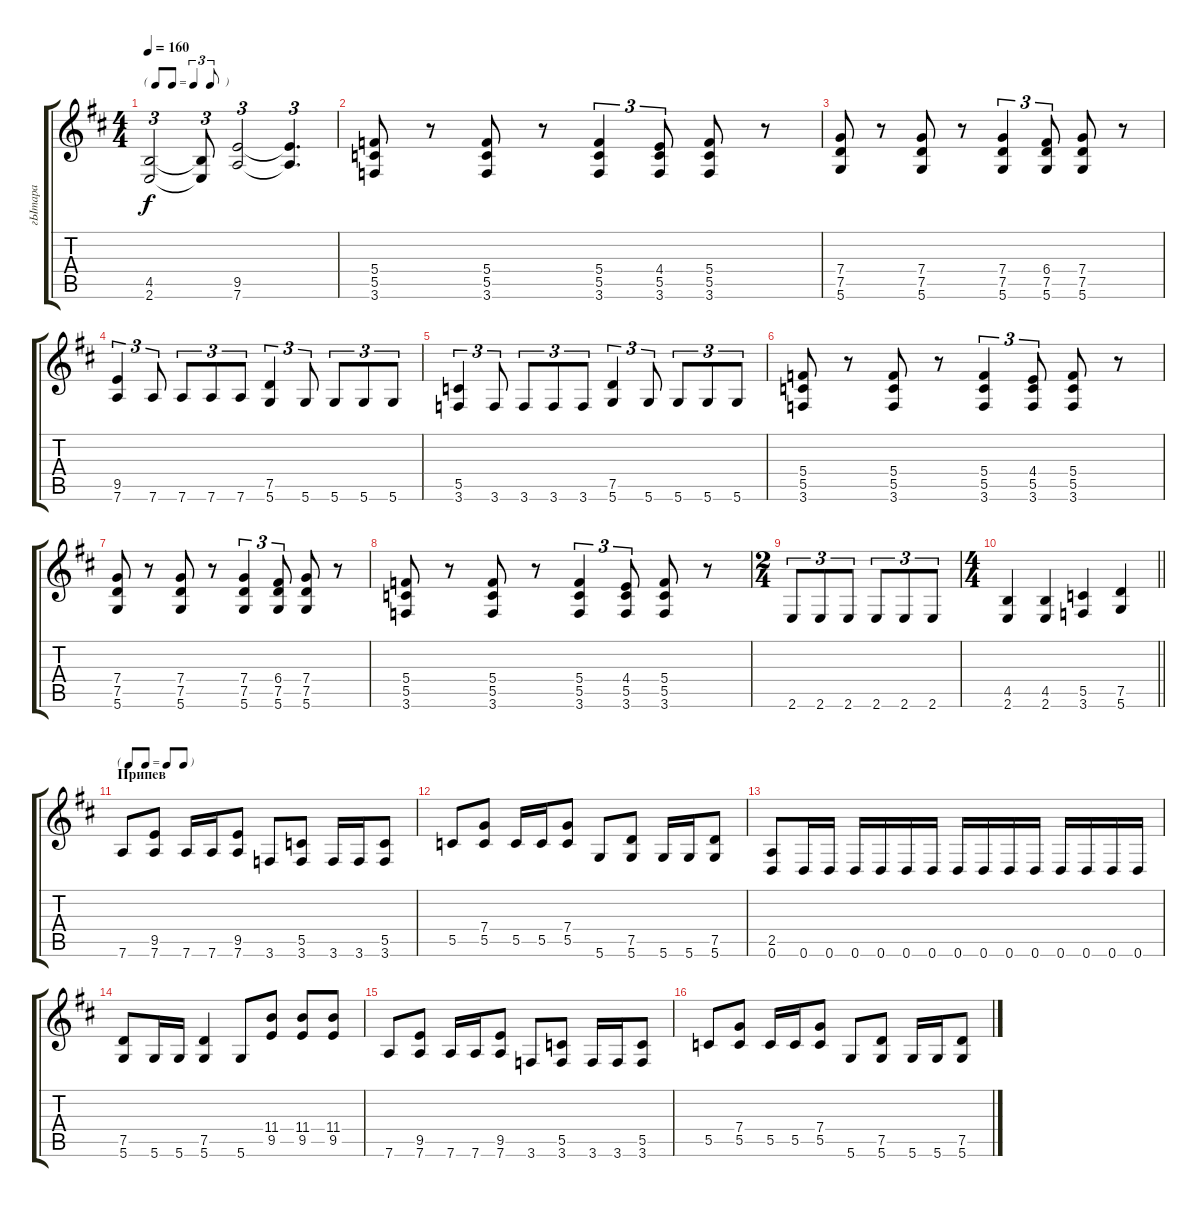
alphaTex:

\track ("гЫтара" "гЫтара") {instrument distortionguitar}
\staff {score tabs}
\tuning (D4 A3 F3 C3 G2 D2) {hide}
\ts (4 4)
\tf triplet8th
\tempo 160
\clef g2
\ks bminor
(4.5 2.6).2{tu (3 2) dy f} (4.5{t} 2.6{t}).8{tu (3 2)} (9.5 7.6).2{tu (3 2)} (9.5{t} 7.6{t}).4{d tu (3 2)} |
(5.4 5.5 3.6).8 r.8 (5.4 5.5 3.6).8 r.8 (5.4 5.5 3.6).4{tu (3 2)} (4.4 5.5 3.6).8{tu (3 2)} (5.4 5.5 3.6).8 r.8 |
(7.4 7.5 5.6).8 r.8 (7.4 7.5 5.6).8 r.8 (7.4 7.5 5.6).4{tu (3 2)} (6.4 7.5 5.6).8{tu (3 2)} (7.4 7.5 5.6).8 r.8 |
(9.5 7.6).4{tu (3 2)} 7.6.8{tu (3 2)} 7.6.8{tu (3 2)} 7.6.8{tu (3 2)} 7.6.8{tu (3 2)} (7.5 5.6).4{tu (3 2)} 5.6.8{tu (3 2)} 5.6.8{tu (3 2)} 5.6.8{tu (3 2)} 5.6.8{tu (3 2)} |
(5.5 3.6).4{tu (3 2)} 3.6.8{tu (3 2)} 3.6.8{tu (3 2)} 3.6.8{tu (3 2)} 3.6.8{tu (3 2)} (7.5 5.6).4{tu (3 2)} 5.6.8{tu (3 2)} 5.6.8{tu (3 2)} 5.6.8{tu (3 2)} 5.6.8{tu (3 2)} |
(5.4 5.5 3.6).8 r.8 (5.4 5.5 3.6).8 r.8 (5.4 5.5 3.6).4{tu (3 2)} (4.4 5.5 3.6).8{tu (3 2)} (5.4 5.5 3.6).8 r.8 |
(7.4 7.5 5.6).8 r.8 (7.4 7.5 5.6).8 r.8 (7.4 7.5 5.6).4{tu (3 2)} (6.4 7.5 5.6).8{tu (3 2)} (7.4 7.5 5.6).8 r.8 |
(5.4 5.5 3.6).8 r.8 (5.4 5.5 3.6).8 r.8 (5.4 5.5 3.6).4{tu (3 2)} (4.4 5.5 3.6).8{tu (3 2)} (5.4 5.5 3.6).8 r.8 |
\ts (2 4)
2.6.8{tu (3 2)} 2.6.8{tu (3 2)} 2.6.8{tu (3 2)} 2.6.8{tu (3 2)} 2.6.8{tu (3 2)} 2.6.8{tu (3 2)} |
\ts (4 4)
\barLineRight lightlight
(4.5 2.6).4 (4.5 2.6).4 (5.5 3.6).4 (7.5 5.6).4 |
\tf none
\section ("" "Припев")
7.6.8 (9.5 7.6).8 7.6.16 7.6.16 (9.5 7.6).8 3.6.8 (5.5 3.6).8 3.6.16 3.6.16 (5.5 3.6).8 |
5.5.8 (7.4 5.5).8 5.5.16 5.5.16 (7.4 5.5).8 5.6.8 (7.5 5.6).8 5.6.16 5.6.16 (7.5 5.6).8 |
(2.5 0.6).8 0.6.16 0.6.16 0.6.16 0.6.16 0.6.16 0.6.16 0.6.16 0.6.16 0.6.16 0.6.16 0.6.16 0.6.16 0.6.16 0.6.16 |
(7.5 5.6).8 5.6.16 5.6.16 (7.5 5.6).4 5.6.8 (11.4 9.5).8 (11.4 9.5).8 (11.4 9.5).8 |
7.6.8 (9.5 7.6).8 7.6.16 7.6.16 (9.5 7.6).8 3.6.8 (5.5 3.6).8 3.6.16 3.6.16 (5.5 3.6).8 |
5.5.8 (7.4 5.5).8 5.5.16 5.5.16 (7.4 5.5).8 5.6.8 (7.5 5.6).8 5.6.16 5.6.16 (7.5 5.6).8
